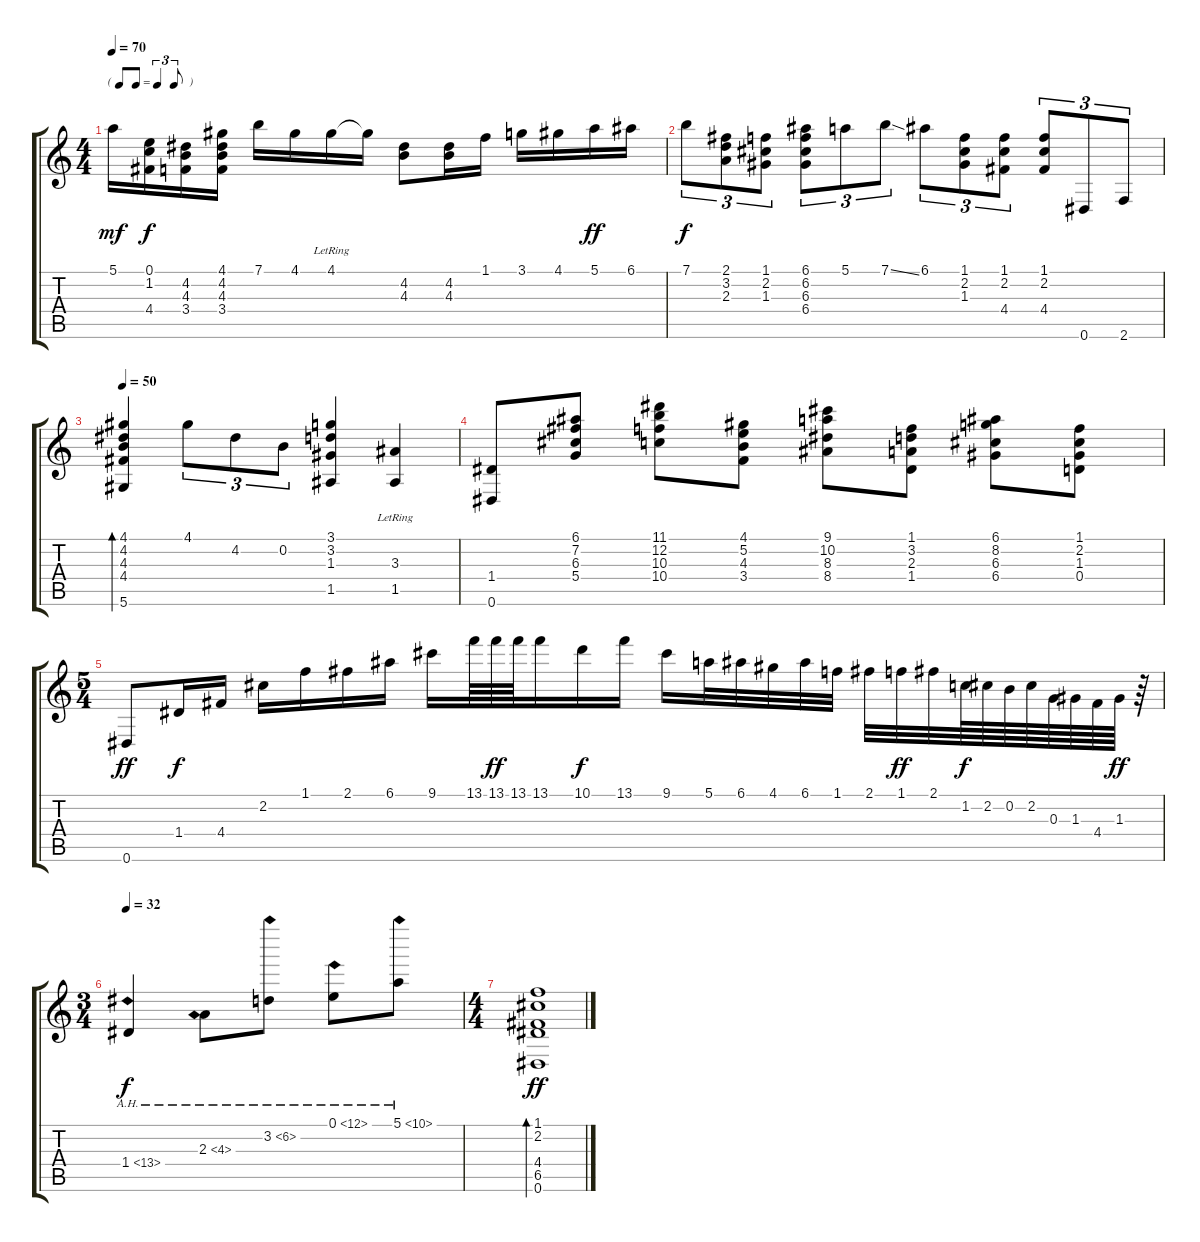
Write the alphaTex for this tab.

\track "" {instrument acousticbass}
\staff {score tabs}
\tuning (E4 B3 G3 D3 A2 Eb2) {hide}
\ts (4 4)
\tf triplet8th
\tempo 70
\clef g2
\ks c
5.1.16{dy mf} (0.1 1.2 4.4).16{dy f} (4.2 4.3 3.4).16 (4.1 4.2 4.3 3.4).16 7.1.16 4.1.16 4.1{lr}.16 4.1{t}.16 (4.2 4.3).8 (4.2 4.3).16 1.1.16 3.1.16 4.1.16 5.1.16{dy ff} 6.1.16 |
7.1.8{tu (3 2) dy f} (2.1 3.2 2.3).8{tu (3 2)} (1.1 2.2 1.3).8{tu (3 2)} (6.1 6.2 6.3 6.4).8{tu (3 2)} 5.1.8{tu (3 2)} 7.1{ss}.8{tu (3 2)} 6.1.8{tu (3 2)} (1.1 2.2 1.3).8{tu (3 2)} (1.1 2.2 4.4).8{tu (3 2)} (1.1 2.2 4.4).8{tu (3 2)} 0.6.8{tu (3 2)} 2.6.8{tu (3 2)} |
\tempo 50
(4.1 4.2 4.3 4.4 5.6).4{bd 240} 4.1.8{tu (3 2)} 4.2.8{tu (3 2)} 0.2.8{tu (3 2)} (3.1 3.2 1.3 1.5).4 (3.3 1.5{lr}).4 |
(1.4 0.6).8 (6.1 7.2 6.3 5.4).8 (11.1 12.2 10.3 10.4).8 (4.1 5.2 4.3 3.4).8 (9.1 10.2 8.3 8.4).8 (1.1 3.2 2.3 1.4).8 (6.1 8.2 6.3 6.4).8 (1.1 2.2 1.3 0.4).8 |
\ts (5 4)
0.6.8{dy ff} 1.4.16{dy f} 4.4.16 2.2.16 1.1.16 2.1.16 6.1.16 9.1.16 13.1.64 13.1.64{dy ff} 13.1.64 13.1.16 10.1.16{dy f} 13.1.16 9.1.16 5.1.32 6.1.32 4.1.32 6.1.32 1.1.32 2.1.32 1.1.32{dy ff} 2.1.32 1.2.64{dy f} 2.2.64 0.2.64 2.2.64 0.3.64 1.3.64 4.4.64 1.3.64{dy ff} r.64 |
\ts (3 4)
\tempo 32
1.4{ah 12}.4{dy f} 2.3{ah 2}.8 3.2{ah 3}.8 0.1{ah 12}.8 5.1{ah 5}.8 |
\ts (4 4)
(1.1 2.2 4.4 6.5 0.6).1{bd 480 dy ff}
